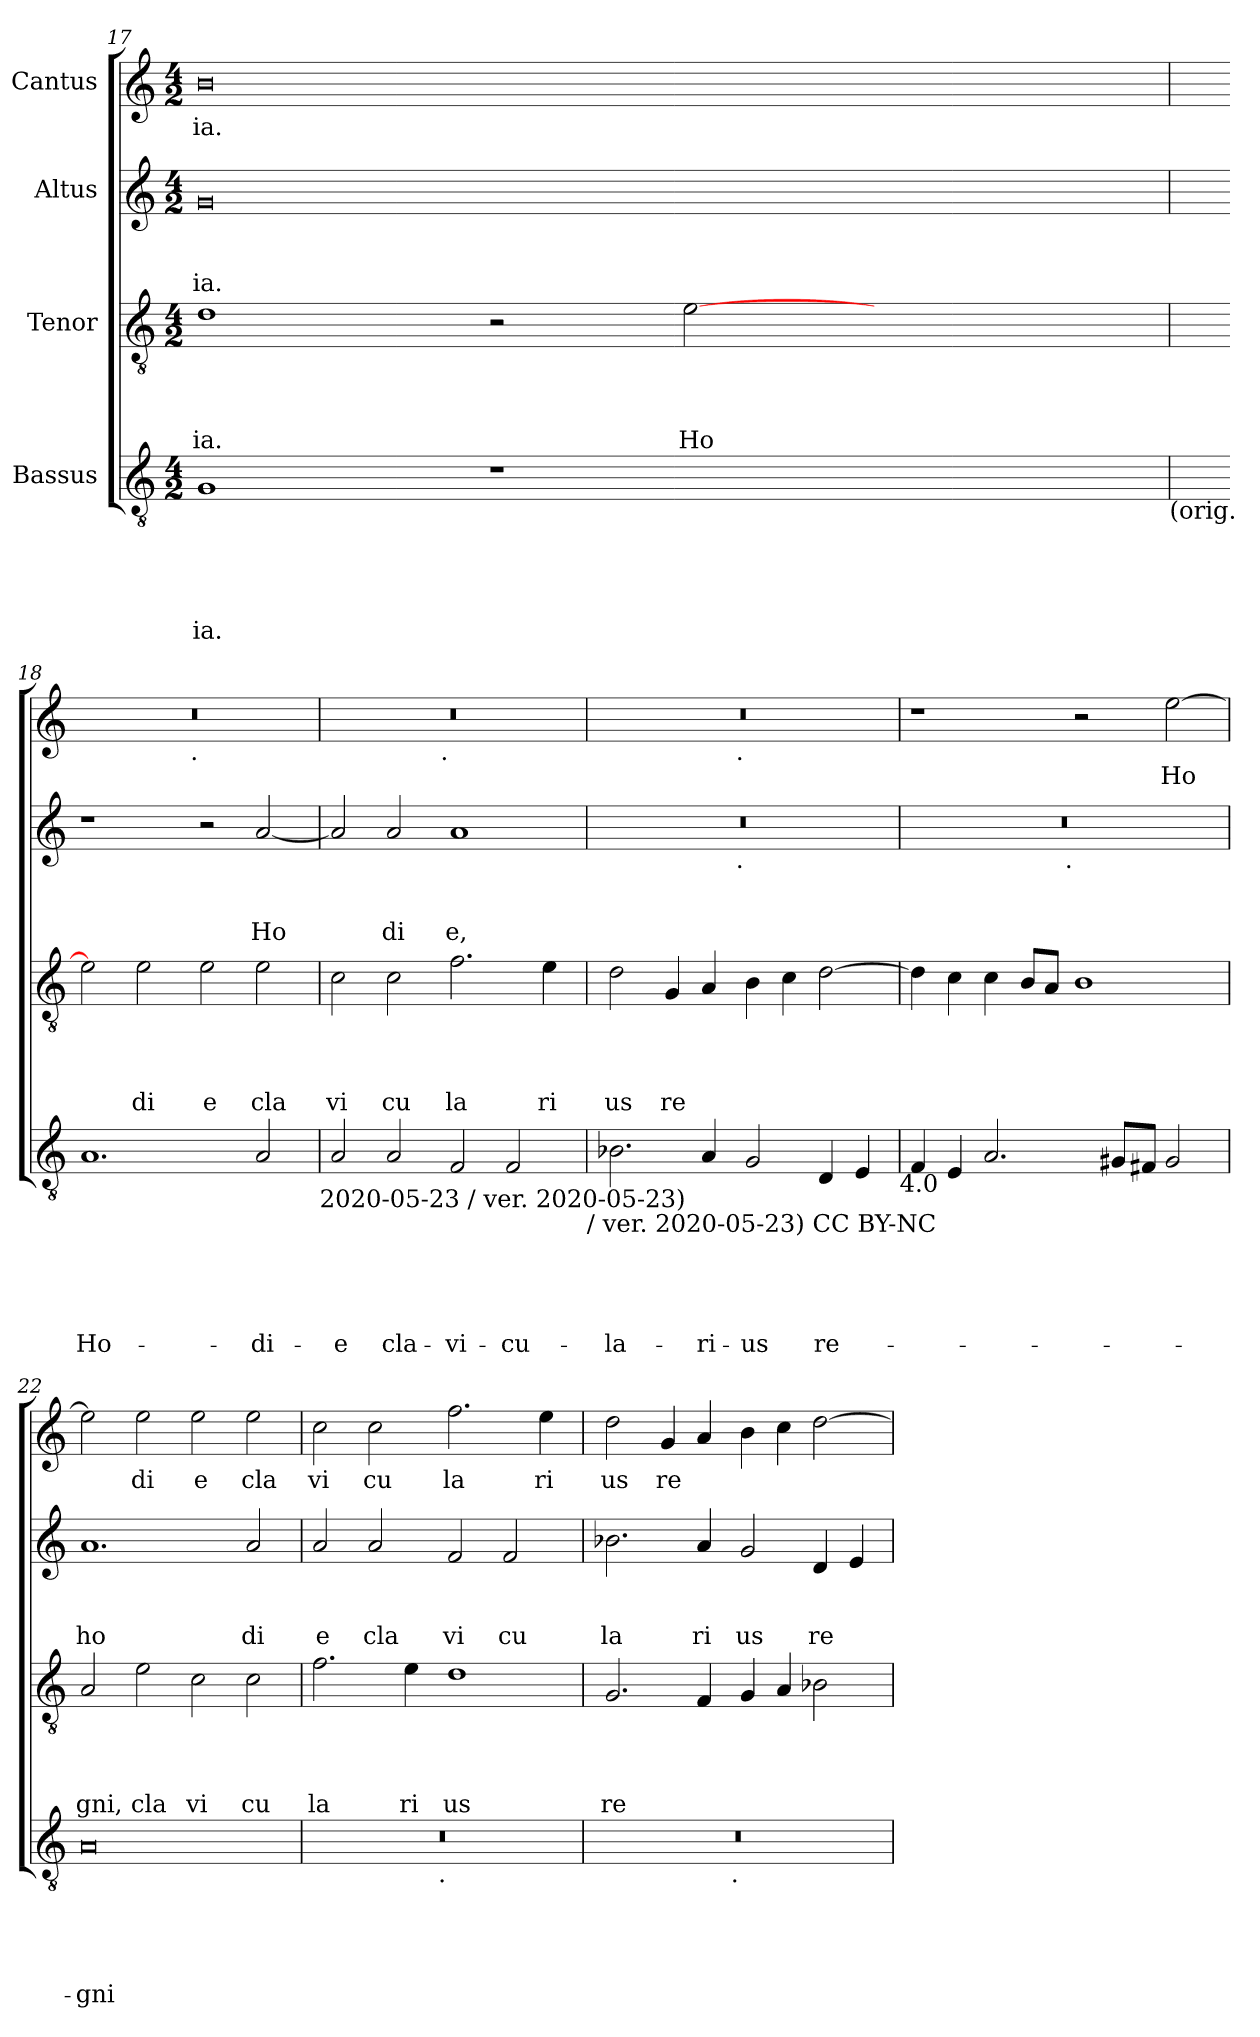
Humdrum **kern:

**kern	**text	**text	**text	**text	**text	**kern	**text	**text	**text	**text	**kern	**text	**text	**text	**kern	**text
*part4	*part4	*part4	*part4	*part4	*part4	*part3	*part3	*part3	*part3	*part3	*part2	*part2	*part2	*part2	*part1	*part1
*staff4	*staff4	*staff4	*staff4	*staff4	*staff4	*staff3	*staff3	*staff3	*staff3	*staff3	*staff2	*staff2	*staff2	*staff2	*staff1	*staff1
*I"Bassus	*	*	*	*	*	*I"Tenor	*	*	*	*	*I"Altus	*	*	*	*I"Cantus	*
*clefGv2	*	*	*	*	*	*clefGv2	*	*	*	*	*clefG2	*	*	*	*clefG2	*
*k[]	*	*	*	*	*	*k[]	*	*	*	*	*k[]	*	*	*	*k[]	*
*C:	*	*	*	*	*	*C:	*	*	*	*	*C:	*	*	*	*C:	*
*M4/2	*	*	*	*	*	*M4/2	*	*	*	*	*M4/2	*	*	*	*M4/2	*
=17	=17	=17	=17	=17	=17	=17	=17	=17	=17	=17	=17	=17	=17	=17	=17	=17
!	!	!	!	!	!LO:LY:b	!	!	!	!	!LO:LY:b	!	!	!	!LO:LY:b	!	!LO:LY:b
1G	.	.	.	.	-ia.	1d	.	.	.	ia.	0g	.	.	ia.	0b	ia.
1r	.	.	.	.	.	2r	.	.	.	.	.	.	.	.	.	.
!	!	!	!	!	!	!	!	!	!	!LO:LY:b	!	!	!	!	!	!
.	.	.	.	.	.	[>2e\	.	.	.	Ho	.	.	.	.	.	.
1ryy	.	.	.	.	.	1ryy	.	.	.	.	1ryy	.	.	.	1ryy	.
!LO:TX:b:t=(orig.	!	!	!	!	!	!	!	!	!	!	!	!	!	!	!	!
=18	=18	=18	=18	=18	=18	=18	=18	=18	=18	=18	=18	=18	=18	=18	=18	=18
!	!	!	!	!	!LO:LY:b	!	!	!	!	!	!	!	!	!	!	!
*	*	*	*	*	*	*	*	*	*	*	*	*	*	*	*^	*
1.A	.	.	.	.	Ho-	2e\]	.	.	.	.	1r	.	.	.	0r	2ryy	.
!	!	!	!	!	!	!	!	!	!	!LO:LY:b	!	!	!	!	!	!	!
.	.	.	.	.	.	2e\	.	.	.	di	.	.	.	.	.	4...ryy	.
!	!	!	!	!	!	!	!	!	!	!	!	!	!	!	!	!LO:TX:b:t=.	!
.	.	.	.	.	.	.	.	.	.	.	.	.	.	.	.	1ryy	.
!	!	!	!	!	!	!	!	!	!	!LO:LY:b	!	!	!	!	!	!	!
.	.	.	.	.	.	2e\	.	.	.	e	2r	.	.	.	.	.	.
!	!	!	!	!	!LO:LY:b	!	!	!	!	!LO:LY:b	!	!	!	!LO:LY:b	!	!	!
2A/	.	.	.	.	-di-	2e\	.	.	.	cla	[<2a/	.	.	Ho	.	.	.
.	.	.	.	.	.	.	.	.	.	.	.	.	.	.	.	32ryy	.
!LO:TX:b:t=2020-05-23 / ver. 2020-05-23)	!	!	!	!	!	!	!	!	!	!	!	!	!	!	!	!	!
=19	=19	=19	=19	=19	=19	=19	=19	=19	=19	=19	=19	=19	=19	=19	=19	=19	=19
!	!	!	!	!	!LO:LY:b	!	!	!	!	!LO:LY:b	!	!	!	!	!	!	!
2A/	.	.	.	.	-e	2c\	.	.	.	vi	2a/]	.	.	.	0r	2ryy	.
!	!	!	!	!	!LO:LY:b	!	!	!	!	!LO:LY:b	!	!	!	!LO:LY:b	!	!	!
2A/	.	.	.	.	cla-	2c\	.	.	.	cu	2a/	.	.	di	.	4...ryy	.
!	!	!	!	!	!	!	!	!	!	!	!	!	!	!	!	!LO:TX:b:t=.	!
.	.	.	.	.	.	.	.	.	.	.	.	.	.	.	.	1ryy	.
!	!	!	!	!	!LO:LY:b	!	!	!	!	!LO:LY:b	!	!	!	!LO:LY:b	!	!	!
2F/	.	.	.	.	-vi-	2.f\	.	.	.	la	1a	.	.	e,	.	.	.
!	!	!	!	!	!LO:LY:b	!	!	!	!	!	!	!	!	!	!	!	!
2F/	.	.	.	.	-cu-	.	.	.	.	.	.	.	.	.	.	.	.
!	!	!	!	!	!	!	!	!	!	!LO:LY:b	!	!	!	!	!	!	!
.	.	.	.	.	.	4e\	.	.	.	ri	.	.	.	.	.	.	.
.	.	.	.	.	.	.	.	.	.	.	.	.	.	.	.	32ryy	.
!LO:TX:b:t=/ ver. 2020-05-23) CC BY-NC	!	!	!	!	!	!	!	!	!	!	!	!	!	!	!	!	!
=20	=20	=20	=20	=20	=20	=20	=20	=20	=20	=20	=20	=20	=20	=20	=20	=20	=20
!	!	!	!	!	!LO:LY:b	!	!	!	!	!LO:LY:b	!	!	!	!	!	!	!
*	*	*	*	*	*	*	*	*	*	*	*^	*	*	*	*	*	*
2.B-X\	.	.	.	.	-la-	2d\	.	.	.	us	0r	2ryy	.	.	.	0r	2ryy	.
!	!	!	!	!	!	!	!	!	!	!LO:LY:b	!	!	!	!	!	!	!	!
.	.	.	.	.	.	4G/	.	.	.	re	.	4...ryy	.	.	.	.	4...ryy	.
!	!	!	!	!	!LO:LY:b	!	!	!	!	!	!	!	!	!	!	!	!	!
4A/	.	.	.	.	-ri-	4A/	.	.	.	.	.	.	.	.	.	.	.	.
!	!	!	!	!	!	!	!	!	!	!	!	!	!	!	!	!	!LO:TX:b:t=.	!
!	!	!	!	!	!	!	!	!	!	!	!	!LO:TX:b:t=.	!	!	!	!	!	!
.	.	.	.	.	.	.	.	.	.	.	.	1ryy	.	.	.	.	1ryy	.
!	!	!	!	!	!LO:LY:b	!	!	!	!	!	!	!	!	!	!	!	!	!
2G/	.	.	.	.	-us	4B\	.	.	.	.	.	.	.	.	.	.	.	.
.	.	.	.	.	.	4c\	.	.	.	.	.	.	.	.	.	.	.	.
!	!	!	!	!	!LO:LY:b	!	!	!	!	!	!	!	!	!	!	!	!	!
4D/	.	.	.	.	re-	[>2d\	.	.	.	.	.	.	.	.	.	.	.	.
4E/	.	.	.	.	.	.	.	.	.	.	.	.	.	.	.	.	.	.
.	.	.	.	.	.	.	.	.	.	.	.	32ryy	.	.	.	.	32ryy	.
!LO:TX:b:t=4.0	!	!	!	!	!	!	!	!	!	!	!	!	!	!	!	!	!	!
*	*	*	*	*	*	*	*	*	*	*	*	*	*	*	*	*v	*v	*
!!LO:PB:g=z
=21	=21	=21	=21	=21	=21	=21	=21	=21	=21	=21	=21	=21	=21	=21	=21	=21	=21
4F/	.	.	.	.	.	4d\]	.	.	.	.	0r	2ryy	.	.	.	1r	.
4E/	.	.	.	.	.	4c\	.	.	.	.	.	.	.	.	.	.	.
2.A/	.	.	.	.	.	4c\	.	.	.	.	.	4...ryy	.	.	.	.	.
.	.	.	.	.	.	8B/L	.	.	.	.	.	.	.	.	.	.	.
.	.	.	.	.	.	8A/J	.	.	.	.	.	.	.	.	.	.	.
!	!	!	!	!	!	!	!	!	!	!	!	!LO:TX:b:t=.	!	!	!	!	!
.	.	.	.	.	.	.	.	.	.	.	.	1ryy	.	.	.	.	.
.	.	.	.	.	.	1B	.	.	.	.	.	.	.	.	.	2r	.
8G#/L	.	.	.	.	.	.	.	.	.	.	.	.	.	.	.	.	.
8F#/J	.	.	.	.	.	.	.	.	.	.	.	.	.	.	.	.	.
!	!	!	!	!	!	!	!	!	!	!	!	!	!	!	!	!	!LO:LY:b
2G#/	.	.	.	.	.	.	.	.	.	.	.	.	.	.	.	[>2ee\	Ho
.	.	.	.	.	.	.	.	.	.	.	.	32ryy	.	.	.	.	.
=22	=22	=22	=22	=22	=22	=22	=22	=22	=22	=22	=22	=22	=22	=22	=22	=22	=22
!	!	!	!	!	!LO:LY:b	!	!	!	!	!LO:LY:b	!	!	!	!	!LO:LY:b	!	!
*	*	*	*	*	*	*	*	*	*	*	*v	*v	*	*	*	*	*
0A	.	.	.	.	-gni	2A/	.	.	.	gni,	1.a	.	.	ho	2ee\]	.
!	!	!	!	!	!	!	!	!	!	!LO:LY:b	!	!	!	!	!	!LO:LY:b
.	.	.	.	.	.	2e\	.	.	.	cla	.	.	.	.	2ee\	di
!	!	!	!	!	!	!	!	!	!	!LO:LY:b	!	!	!	!	!	!LO:LY:b
.	.	.	.	.	.	2c\	.	.	.	vi	.	.	.	.	2ee\	e
!	!	!	!	!	!	!	!	!	!	!LO:LY:b	!	!	!	!LO:LY:b	!	!LO:LY:b
.	.	.	.	.	.	2c\	.	.	.	cu	2a/	.	.	di	2ee\	cla
=23	=23	=23	=23	=23	=23	=23	=23	=23	=23	=23	=23	=23	=23	=23	=23	=23
!	!	!	!	!	!	!	!	!	!	!LO:LY:b	!	!	!	!LO:LY:b	!	!LO:LY:b
*^	*	*	*	*	*	*	*	*	*	*	*	*	*	*	*	*
0r	2ryy	.	.	.	.	.	2.f\	.	.	.	la	2a/	.	.	e	2cc\	vi
!	!	!	!	!	!	!	!	!	!	!	!	!	!	!	!LO:LY:b	!	!LO:LY:b
.	4...ryy	.	.	.	.	.	.	.	.	.	.	2a/	.	.	cla	2cc\	cu
!	!	!	!	!	!	!	!	!	!	!	!LO:LY:b	!	!	!	!	!	!
.	.	.	.	.	.	.	4e\	.	.	.	ri	.	.	.	.	.	.
!	!LO:TX:b:t=.	!	!	!	!	!	!	!	!	!	!	!	!	!	!	!	!
.	1ryy	.	.	.	.	.	.	.	.	.	.	.	.	.	.	.	.
!	!	!	!	!	!	!	!	!	!	!	!LO:LY:b	!	!	!	!LO:LY:b	!	!LO:LY:b
.	.	.	.	.	.	.	1d	.	.	.	us	2f/	.	.	vi	2.ff\	la
!	!	!	!	!	!	!	!	!	!	!	!	!	!	!	!LO:LY:b	!	!
.	.	.	.	.	.	.	.	.	.	.	.	2f/	.	.	cu	.	.
!	!	!	!	!	!	!	!	!	!	!	!	!	!	!	!	!	!LO:LY:b
.	.	.	.	.	.	.	.	.	.	.	.	.	.	.	.	4ee\	ri
.	32ryy	.	.	.	.	.	.	.	.	.	.	.	.	.	.	.	.
=24	=24	=24	=24	=24	=24	=24	=24	=24	=24	=24	=24	=24	=24	=24	=24	=24	=24
!	!	!	!	!	!	!	!	!	!	!	!LO:LY:b	!	!	!	!LO:LY:b	!	!LO:LY:b
0r	2ryy	.	.	.	.	.	2.G/	.	.	.	re	2.b-X\	.	.	la	2dd\	us
!	!	!	!	!	!	!	!	!	!	!	!	!	!	!	!	!	!LO:LY:b
.	4...ryy	.	.	.	.	.	.	.	.	.	.	.	.	.	.	4g/	re
!	!	!	!	!	!	!	!	!	!	!	!	!	!	!	!LO:LY:b	!	!
.	.	.	.	.	.	.	4F/	.	.	.	.	4a/	.	.	ri	4a/	.
!	!LO:TX:b:t=.	!	!	!	!	!	!	!	!	!	!	!	!	!	!	!	!
.	1ryy	.	.	.	.	.	.	.	.	.	.	.	.	.	.	.	.
!	!	!	!	!	!	!	!	!	!	!	!	!	!	!	!LO:LY:b	!	!
.	.	.	.	.	.	.	4G/	.	.	.	.	2g/	.	.	us	4b\	.
.	.	.	.	.	.	.	4A/	.	.	.	.	.	.	.	.	4cc\	.
!	!	!	!	!	!	!	!	!	!	!	!	!	!	!	!LO:LY:b	!	!
.	.	.	.	.	.	.	2B-X\	.	.	.	.	4d/	.	.	re	[>2dd\	.
.	.	.	.	.	.	.	.	.	.	.	.	4e/	.	.	.	.	.
.	32ryy	.	.	.	.	.	.	.	.	.	.	.	.	.	.	.	.
*v	*v	*	*	*	*	*	*	*	*	*	*	*	*	*	*	*	*
=	=	=	=	=	=	=	=	=	=	=	=	=	=	=	=	=
*-	*-	*-	*-	*-	*-	*-	*-	*-	*-	*-	*-	*-	*-	*-	*-	*-
